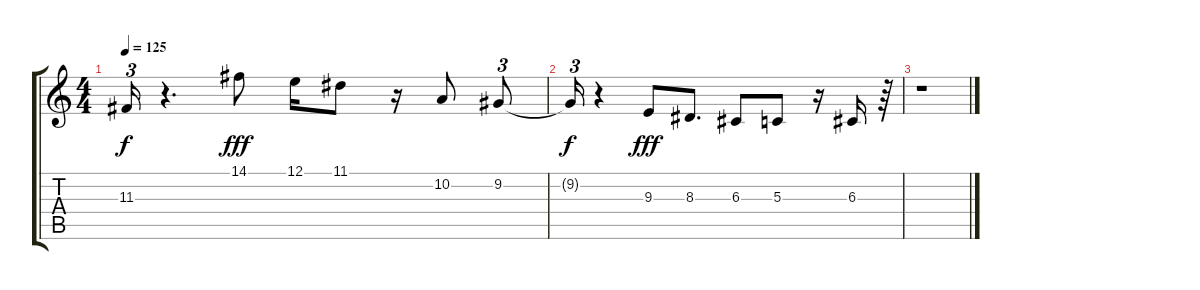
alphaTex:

\track "" {instrument tangoaccordion}
\staff {score tabs}
\tuning (E4 B3 G3 D3 A2 E2) {hide}
\ts (4 4)
\tempo 125
\clef g2
\ks c
11.3{t}.16{tu (3 2) dy f} r.4{d} 14.1.8{dy fff} 12.1.16 11.1.8 r.16 10.2.8 9.2.8{tu (3 2)} |
9.2{t}.16{tu (3 2) dy f} r.4 9.3.8{dy fff} 8.3.8{d} 6.3.8 5.3.8 r.16 6.3.16 r.64 |
r.1
